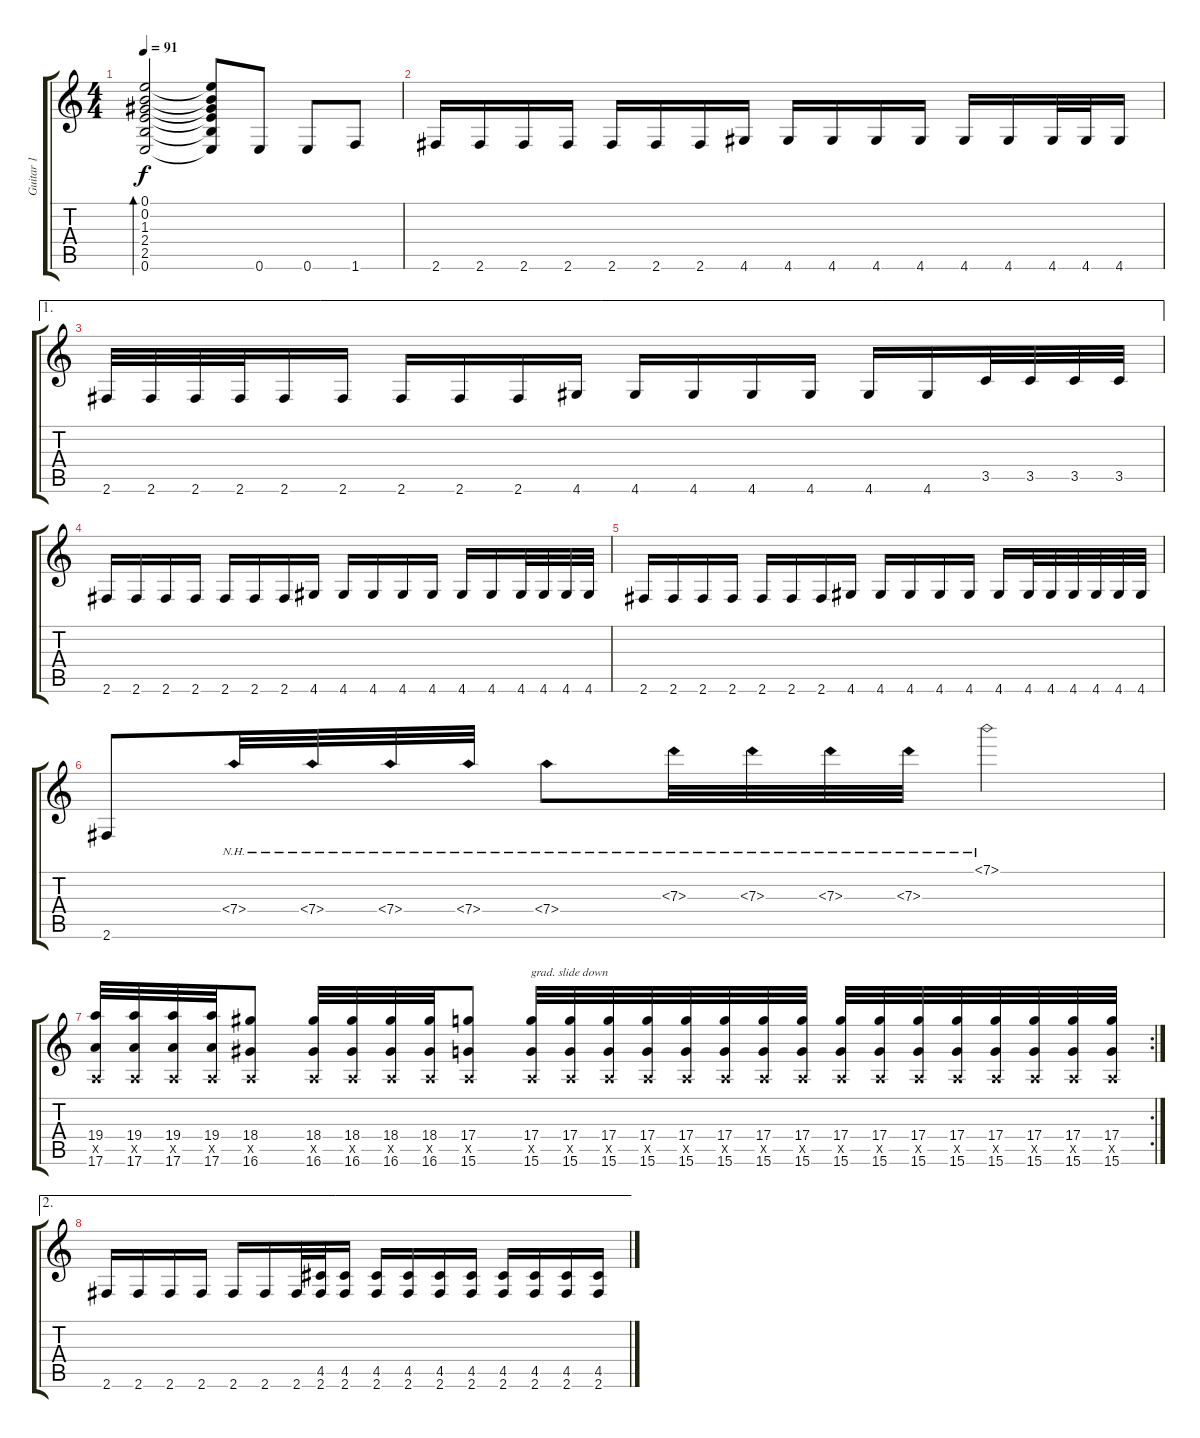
\track ("Guitar 1" "Guitar 1") {instrument distortionguitar}
\staff {score tabs}
\tuning (E4 B3 G3 D3 A2 E2) {hide}
\ts (4 4)
\tempo 91
\clef g2
\ks c
(0.1 0.2 1.3 2.4 2.5 0.6).2{bd 60 dy f} (0.1{t} 0.2{t} 1.3{t} 2.4{t} 2.5{t} 0.6{t}).8 0.6.8 0.6.8 1.6.8 |
2.6.16 2.6.16 2.6.16 2.6.16 2.6.16 2.6.16 2.6.16 4.6.16 4.6.16 4.6.16 4.6.16 4.6.16 4.6.16 4.6.16 4.6.32 4.6.32 4.6.16 |
\ae 1
2.6.32 2.6.32 2.6.32 2.6.32 2.6.16 2.6.16 2.6.16 2.6.16 2.6.16 4.6.16 4.6.16 4.6.16 4.6.16 4.6.16 4.6.16 4.6.16 3.5.32 3.5.32 3.5.32 3.5.32 |
2.6.16 2.6.16 2.6.16 2.6.16 2.6.16 2.6.16 2.6.16 4.6.16 4.6.16 4.6.16 4.6.16 4.6.16 4.6.16 4.6.16 4.6.32 4.6.32 4.6.32 4.6.32 |
2.6.16 2.6.16 2.6.16 2.6.16 2.6.16 2.6.16 2.6.16 4.6.16 4.6.16 4.6.16 4.6.16 4.6.16 4.6.16 4.6.32 4.6.32 4.6.32 4.6.32 4.6.32 4.6.32 |
2.6.8 7.4{nh}.32 7.4{nh}.32 7.4{nh}.32 7.4{nh}.32 7.4{nh}.8 7.3{nh}.32 7.3{nh}.32 7.3{nh}.32 7.3{nh}.32 7.1{nh}.2 |
\rc 2
(19.4 0.5{x} 17.6).32 (19.4 0.5{x} 17.6).32 (19.4 0.5{x} 17.6).32 (19.4 0.5{x} 17.6).32 (18.4 0.5{x} 16.6).8 (18.4 0.5{x} 16.6).32 (18.4 0.5{x} 16.6).32 (18.4 0.5{x} 16.6).32 (18.4 0.5{x} 16.6).32 (17.4 0.5{x} 15.6).8 (17.4 0.5{x} 15.6).32{txt "grad. slide down"} (17.4 0.5{x} 15.6).32 (17.4 0.5{x} 15.6).32 (17.4 0.5{x} 15.6).32 (17.4 0.5{x} 15.6).32 (17.4 0.5{x} 15.6).32 (17.4 0.5{x} 15.6).32 (17.4 0.5{x} 15.6).32 (17.4 0.5{x} 15.6).32 (17.4 0.5{x} 15.6).32 (17.4 0.5{x} 15.6).32 (17.4 0.5{x} 15.6).32 (17.4 0.5{x} 15.6).32 (17.4 0.5{x} 15.6).32 (17.4 0.5{x} 15.6).32 (17.4 0.5{x} 15.6).32 |
\ae 2
2.6.16 2.6.16 2.6.16 2.6.16 2.6.16 2.6.16 2.6.32 (4.5 2.6).32 (4.5 2.6).16 (4.5 2.6).16 (4.5 2.6).16 (4.5 2.6).16 (4.5 2.6).16 (4.5 2.6).16 (4.5 2.6).16 (4.5 2.6).16 (4.5 2.6).16
